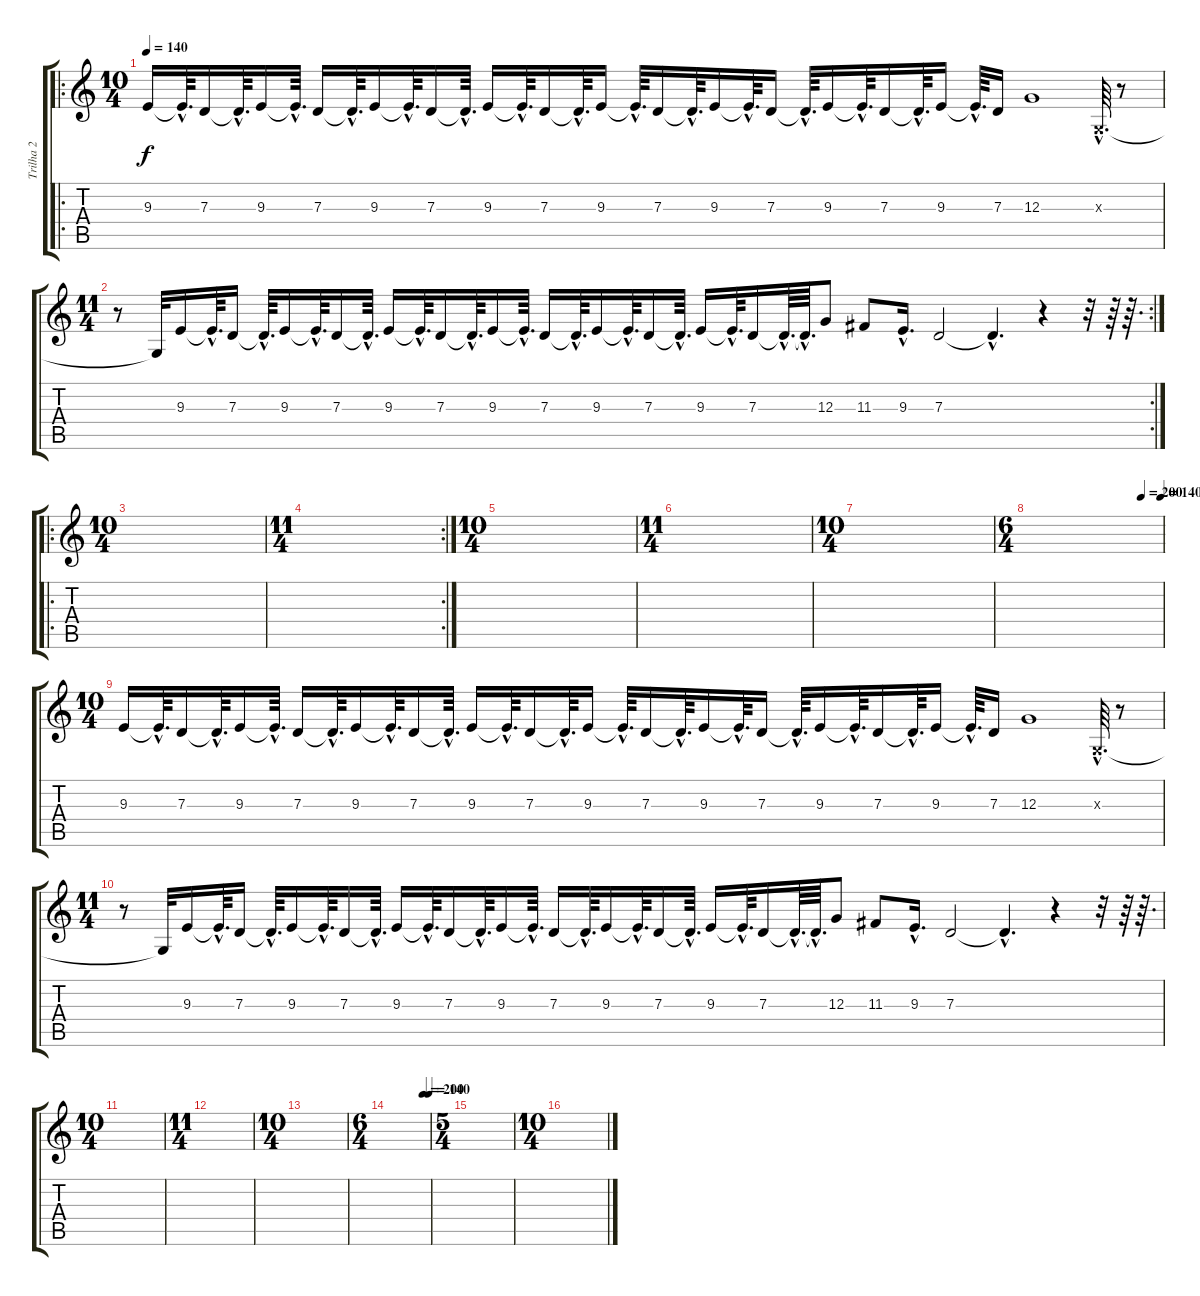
\track ("Trilha 2" "Trilha 2") {instrument trombone}
\staff {score tabs}
\tuning (E4 B3 G3 D3 A2 E2) {hide}
\ro
\ts (10 4)
\tempo 140
\clef g2
\ks c
9.3.16{dy f instrument trombone} 9.3{hac t}.64{d} 7.3.16 7.3{hac t}.64{d} 9.3.16 9.3{hac t}.64{d} 7.3.16 7.3{hac t}.64{d} 9.3.16 9.3{hac t}.64{d} 7.3.16 7.3{hac t}.64{d} 9.3.16 9.3{hac t}.64{d} 7.3.16 7.3{hac t}.64{d} 9.3.16 9.3{hac t}.64{d} 7.3.16 7.3{hac t}.64{d} 9.3.16 9.3{hac t}.64{d} 7.3.16 7.3{hac t}.64{d} 9.3.16 9.3{hac t}.64{d} 7.3.16 7.3{hac t}.64{d} 9.3.16 9.3{hac t}.64{d} 7.3.16 12.3.1 0.3{hac x}.64{d} r.8 |
\rc 2
\ts (11 4)
r.8 0.3{t}.32 9.3.16 9.3{hac t}.64{d} 7.3.16 7.3{hac t}.64{d} 9.3.16 9.3{hac t}.64{d} 7.3.16 7.3{hac t}.64{d} 9.3.16 9.3{hac t}.64{d} 7.3.16 7.3{hac t}.64{d} 9.3.16 9.3{hac t}.64{d} 7.3.16 7.3{hac t}.64{d} 9.3.16 9.3{hac t}.64{d} 7.3.16 7.3{hac t}.64{d} 9.3.16 9.3{hac t}.64{d} 7.3.16 7.3{hac t}.64{d} 7.3{hac t}.64{d} 12.3.8 11.3.8 9.3{hac}.16{d} 7.3.2 7.3{hac t}.4{d} r.4 r.32 r.64 r.64{d} |
\ro
\ts (10 4)
|
\rc 2
\ts (11 4)
|
\ts (10 4)
|
\ts (11 4)
|
\ts (10 4)
|
\ts (6 4)
\tempo (200 0.84375)
\tempo (140 0.9895833333333334)
|
\ts (10 4)
9.3.16 9.3{hac t}.64{d} 7.3.16 7.3{hac t}.64{d} 9.3.16 9.3{hac t}.64{d} 7.3.16 7.3{hac t}.64{d} 9.3.16 9.3{hac t}.64{d} 7.3.16 7.3{hac t}.64{d} 9.3.16 9.3{hac t}.64{d} 7.3.16 7.3{hac t}.64{d} 9.3.16 9.3{hac t}.64{d} 7.3.16 7.3{hac t}.64{d} 9.3.16 9.3{hac t}.64{d} 7.3.16 7.3{hac t}.64{d} 9.3.16 9.3{hac t}.64{d} 7.3.16 7.3{hac t}.64{d} 9.3.16 9.3{hac t}.64{d} 7.3.16 12.3.1 0.3{hac x}.64{d} r.8 |
\ts (11 4)
r.8 0.3{t}.32 9.3.16 9.3{hac t}.64{d} 7.3.16 7.3{hac t}.64{d} 9.3.16 9.3{hac t}.64{d} 7.3.16 7.3{hac t}.64{d} 9.3.16 9.3{hac t}.64{d} 7.3.16 7.3{hac t}.64{d} 9.3.16 9.3{hac t}.64{d} 7.3.16 7.3{hac t}.64{d} 9.3.16 9.3{hac t}.64{d} 7.3.16 7.3{hac t}.64{d} 9.3.16 9.3{hac t}.64{d} 7.3.16 7.3{hac t}.64{d} 7.3{hac t}.64{d} 12.3.8 11.3.8 9.3{hac}.16{d} 7.3.2 7.3{hac t}.4{d} r.4 r.32 r.64 r.64{d} |
\ts (10 4)
|
\ts (11 4)
|
\ts (10 4)
|
\ts (6 4)
\tempo (200 0.84375)
\tempo (140 0.9895833333333334)
|
\ts (5 4)
|
\ts (10 4)
